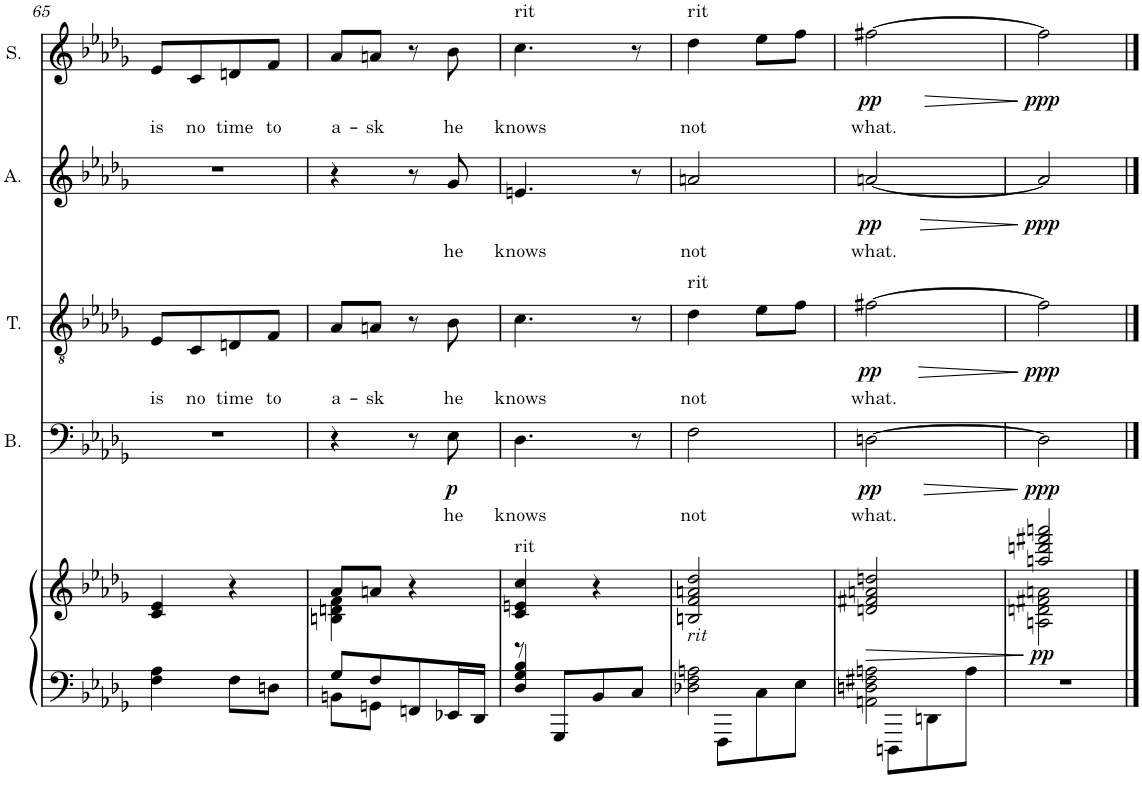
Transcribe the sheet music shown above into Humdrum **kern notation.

**kern	**kern	**dynam	**kern	**text	**dynam	**kern	**text	**dynam	**kern	**text	**dynam	**kern	**text	**dynam
*part5	*part5	*part5	*part4	*part4	*part4	*part3	*part3	*part3	*part2	*part2	*part2	*part1	*part1	*part1
*staff6	*staff5	*staff5/6	*staff4	*staff4	*staff4	*staff3	*staff3	*staff3	*staff2	*staff2	*staff2	*staff1	*staff1	*staff1
*I"Piano	*	*	*I"Bass	*	*	*I"Tenor	*	*	*I"Alto	*	*	*I"Soprano	*	*
*I'Pno	*	*	*I'B.	*	*	*I'T.	*	*	*I'A.	*	*	*I'S.	*	*
!!LO:PB:g=z
*clefF4	*clefG2	*	*clefF4	*	*	*clefGv2	*	*	*clefG2	*	*	*clefG2	*	*
*k[b-e-a-d-g-]	*k[b-e-a-d-g-]	*	*k[b-e-a-d-g-]	*	*	*k[b-e-a-d-g-]	*	*	*k[b-e-a-d-g-]	*	*	*k[b-e-a-d-g-]	*	*
*M4/8	*M4/8	*	*M4/8	*	*	*M4/8	*	*	*M4/8	*	*	*M4/8	*	*
=65	=65	=65	=65	=65	=65	=65	=65	=65	=65	=65	=65	=65	=65	=65
!	!	!	!	!	!	!	!LO:LY:b	!	!	!	!	!	!LO:LY:b	!
4F\ 4A-\	4c/ 4e-/	.	2r	.	.	8E-/L	is	.	2r	.	.	8e-/L	is	.
!	!	!	!	!	!	!	!LO:LY:b	!	!	!	!	!	!LO:LY:b	!
.	.	.	.	.	.	8C/	no	.	.	.	.	8c/	no	.
!	!	!	!	!	!	!	!LO:LY:b	!	!	!	!	!	!LO:LY:b	!
8F\L	4r	.	.	.	.	8Dn/	time	.	.	.	.	8dn/	time	.
!	!	!	!	!	!	!	!LO:LY:b	!	!	!	!	!	!LO:LY:b	!
8Dn\J	.	.	.	.	.	8F/J	to	.	.	.	.	8f/J	to	.
=66	=66	=66	=66	=66	=66	=66	=66	=66	=66	=66	=66	=66	=66	=66
*^	*^	*	*	*	*	*	*	*	*	*	*	*	*	*
!	!	!	!	!	!	!	!	!	!LO:LY:b	!	!	!	!	!	!LO:LY:b	!
8G-/L	8BBn\L	4Bn\ 4dn\ 4f\	8a-/L	.	4r	.	.	8A-/L	a-	.	4r	.	.	8a-/L	a-	.
!	!	!	!	!	!	!	!	!	!LO:LY:b	!	!	!	!	!	!LO:LY:b	!
8F/	8GGn\J	.	8an/J	.	.	.	.	8An/J	-sk	.	.	.	.	8an/J	-sk	.
8FFn/	4ryy	4r	4ryy	.	8r	.	.	8r	.	.	8r	.	.	8r	.	.
!	!	!	!	!	!	!LO:LY:b	!LO:DY:b	!	!LO:LY:b	!	!	!LO:LY:b	!	!	!LO:LY:b	!
16EE-X/L	.	.	.	.	8E-\	he	p	8B-\	he	.	8g-/	he	.	8b-\	he	.
16DD-/JJ	.	.	.	.	.	.	.	.	.	.	.	.	.	.	.	.
*	*	*v	*v	*	*	*	*	*	*	*	*	*	*	*	*	*
=67	=67	=67	=67	=67	=67	=67	=67	=67	=67	=67	=67	=67	=67	=67	=67
!	!	!	!	!	!	!	!	!	!	!	!	!	!LO:TX:a:t=rit	!	!
!	!	!LO:TX:a:t=rit	!	!	!	!	!	!	!	!	!	!	!	!	!
!	!	!	!	!	!LO:LY:b	!	!	!LO:LY:b	!	!	!LO:LY:b	!	!	!LO:LY:b	!
8r	4D-/ 4G-/ 4B-/	4c/ 4en/ 4cc/	.	4.D-\	knows	.	4.c\	knows	.	4.en/	knows	.	4.cc\	knows	.
8GGG-/L	.	.	.	.	.	.	.	.	.	.	.	.	.	.	.
8BB-/	4ryy	4r	.	.	.	.	.	.	.	.	.	.	.	.	.
8C/J	.	.	.	8r	.	.	8r	.	.	8r	.	.	8r	.	.
=68	=68	=68	=68	=68	=68	=68	=68	=68	=68	=68	=68	=68	=68	=68	=68
!	!	!	!	!	!	!	!	!	!	!	!	!	!LO:TX:a:t=rit	!	!
!	!	!	!	!	!	!	!LO:TX:a:t=rit	!	!	!	!	!	!	!	!
!	!	!LO:TX:b:i:t=rit	!	!	!	!	!	!	!	!	!	!	!	!	!
!	!	!	!	!	!LO:LY:b	!	!	!LO:LY:b	!	!	!LO:LY:b	!	!	!LO:LY:b	!
2D-X\ 2F\ 2An\	8ryy	2Bn/ 2f/ 2an/ 2dd-/	.	2F\	not	.	4d-\	not	.	2an/	not	.	4dd-\	not	.
.	8FFF\L	.	.	.	.	.	.	.	.	.	.	.	.	.	.
.	8C\	.	.	.	.	.	8e-\L	.	.	.	.	.	8ee-\L	.	.
.	8E-\J	.	.	.	.	.	8f\J	.	.	.	.	.	8ff\J	.	.
=69	=69	=69	=69	=69	=69	=69	=69	=69	=69	=69	=69	=69	=69	=69	=69
!	!	!	!LO:HP:b	!	!LO:LY:b	!LO:HP:b	!	!LO:LY:b	!LO:HP:b	!	!LO:LY:b	!LO:HP:b	!	!LO:LY:b	!LO:HP:b
!	!	!	!	!	!	!LO:DY:n=1:b	!	!	!LO:DY:n=1:b	!	!	!LO:DY:n=1:b	!	!	!LO:DY:n=1:b
2AAn\ 2Dn\ 2F#X\ 2An\	8ryy	2dn/ 2f#X/ 2an/ 2ddn/	>	[2Dn\	what.	> pp	[2f#X\	what.	> pp	[2an/	what.	> pp	[2ff#X\	what.	> pp
.	8DDDn\L	.	.	.	.	.	.	.	.	.	.	.	.	.	.
.	8DDn\	.	.	.	.	.	.	.	.	.	.	.	.	.	.
.	8A\J	.	.	.	.	.	.	.	.	.	.	.	.	.	.
*v	*v	*	*	*	*	*	*	*	*	*	*	*	*	*	*
.	.	]	.	.	]	.	.	]	.	.	]	.	.	]
=70	=70	=70	=70	=70	=70	=70	=70	=70	=70	=70	=70	=70	=70	=70
*	*^	*	*	*	*	*	*	*	*	*	*	*	*	*
!	!	!	!LO:DY:b	!	!	!LO:DY:b	!	!	!LO:DY:b	!	!	!LO:DY:b	!	!	!LO:DY:b
2r	2An\ 2dn\ 2f#X\ 2an\	2aan/ 2dddn/ 2fff#X/ 2aaan/	pp	2D\]	.	ppp	2f#\]	.	ppp	2a/]	.	ppp	2ff#\]	.	ppp
*	*v	*v	*	*	*	*	*	*	*	*	*	*	*	*	*
==	==	==	==	==	==	==	==	==	==	==	==	==	==	==
*-	*-	*-	*-	*-	*-	*-	*-	*-	*-	*-	*-	*-	*-	*-
